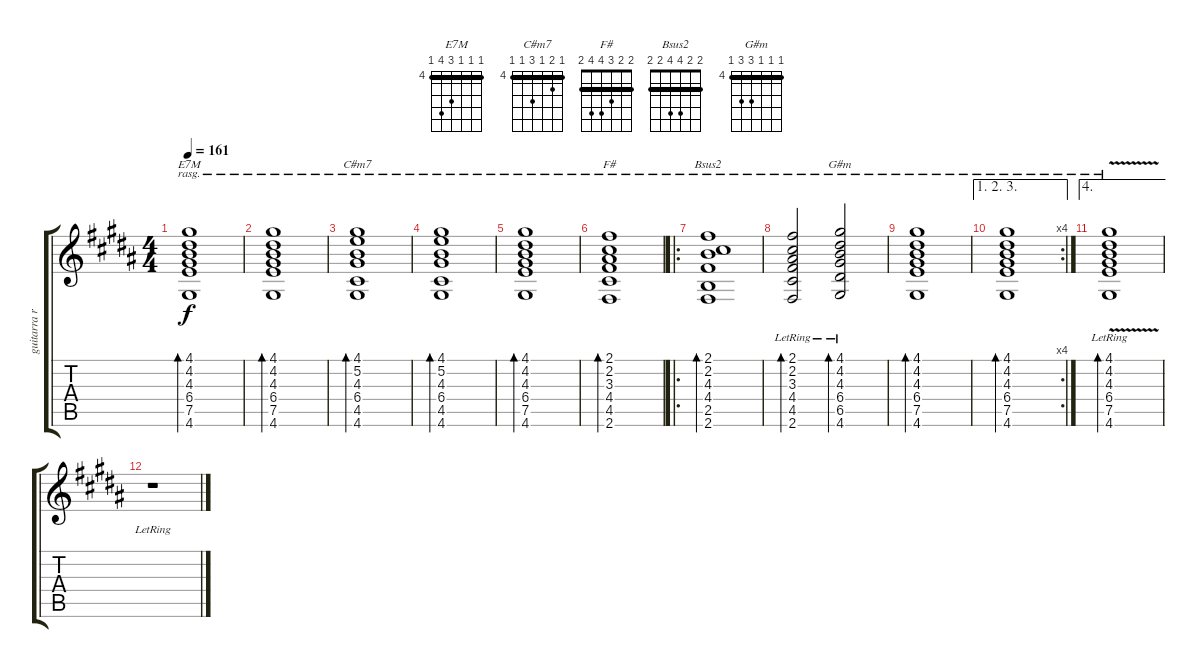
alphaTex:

\track ("guitarra ritmica" "guitarra r") {instrument acousticguitarsteel}
\staff {score tabs}
\tuning (E4 B3 G3 D3 A2 E2) {hide}
\chord ("E7M" 4 4 4 6 7 4) {firstfret 4 barre 4}
\chord ("C#m7" 4 5 4 6 4 4) {firstfret 4 barre 4}
\chord ("F#" 2 2 3 4 4 2) {barre 2}
\chord ("Bsus2" 2 2 4 4 2 2) {barre 2}
\chord ("G#m" 4 4 4 6 6 4) {firstfret 4 barre 4}
\ts (4 4)
\tempo 161
\clef g2
\ks b
(4.1 4.2 4.3 6.4 7.5 4.6).1{bd 480 ch "E7M" rasg ii dy f} |
(4.1 4.2 4.3 6.4 7.5 4.6).1{bd 480 rasg ii} |
(4.1 5.2 4.3 6.4 4.5 4.6).1{bd 480 ch "C#m7" rasg ii} |
(4.1 5.2 4.3 6.4 4.5 4.6).1{bd 480 rasg ii} |
(4.1 4.2 4.3 6.4 7.5 4.6).1{bd 480 rasg ii} |
(2.1 2.2 3.3 4.4 4.5 2.6).1{bd 480 ch "F#" rasg ii} |
\ro
(2.1 2.2 4.3 4.4 2.5 2.6).1{bd 480 ch "Bsus2" rasg ii} |
(2.1 2.2 3.3 4.4 4.5 2.6{lr}).2{bd 480 rasg ii} (4.1 4.2 4.3 6.4 6.5 4.6{lr}).2{bd 480 ch "G#m" rasg ii} |
(4.1 4.2 4.3 6.4 7.5 4.6).1{bd 480 rasg ii} |
\ae (1 2 3)
\rc 4
(4.1 4.2 4.3 6.4 7.5 4.6).1{bd 480 rasg ii} |
\ae 4
(4.1 4.2 4.3 6.4{lr} 7.5 4.6{v}).1{bd 480 rasg ii} |
r.1
